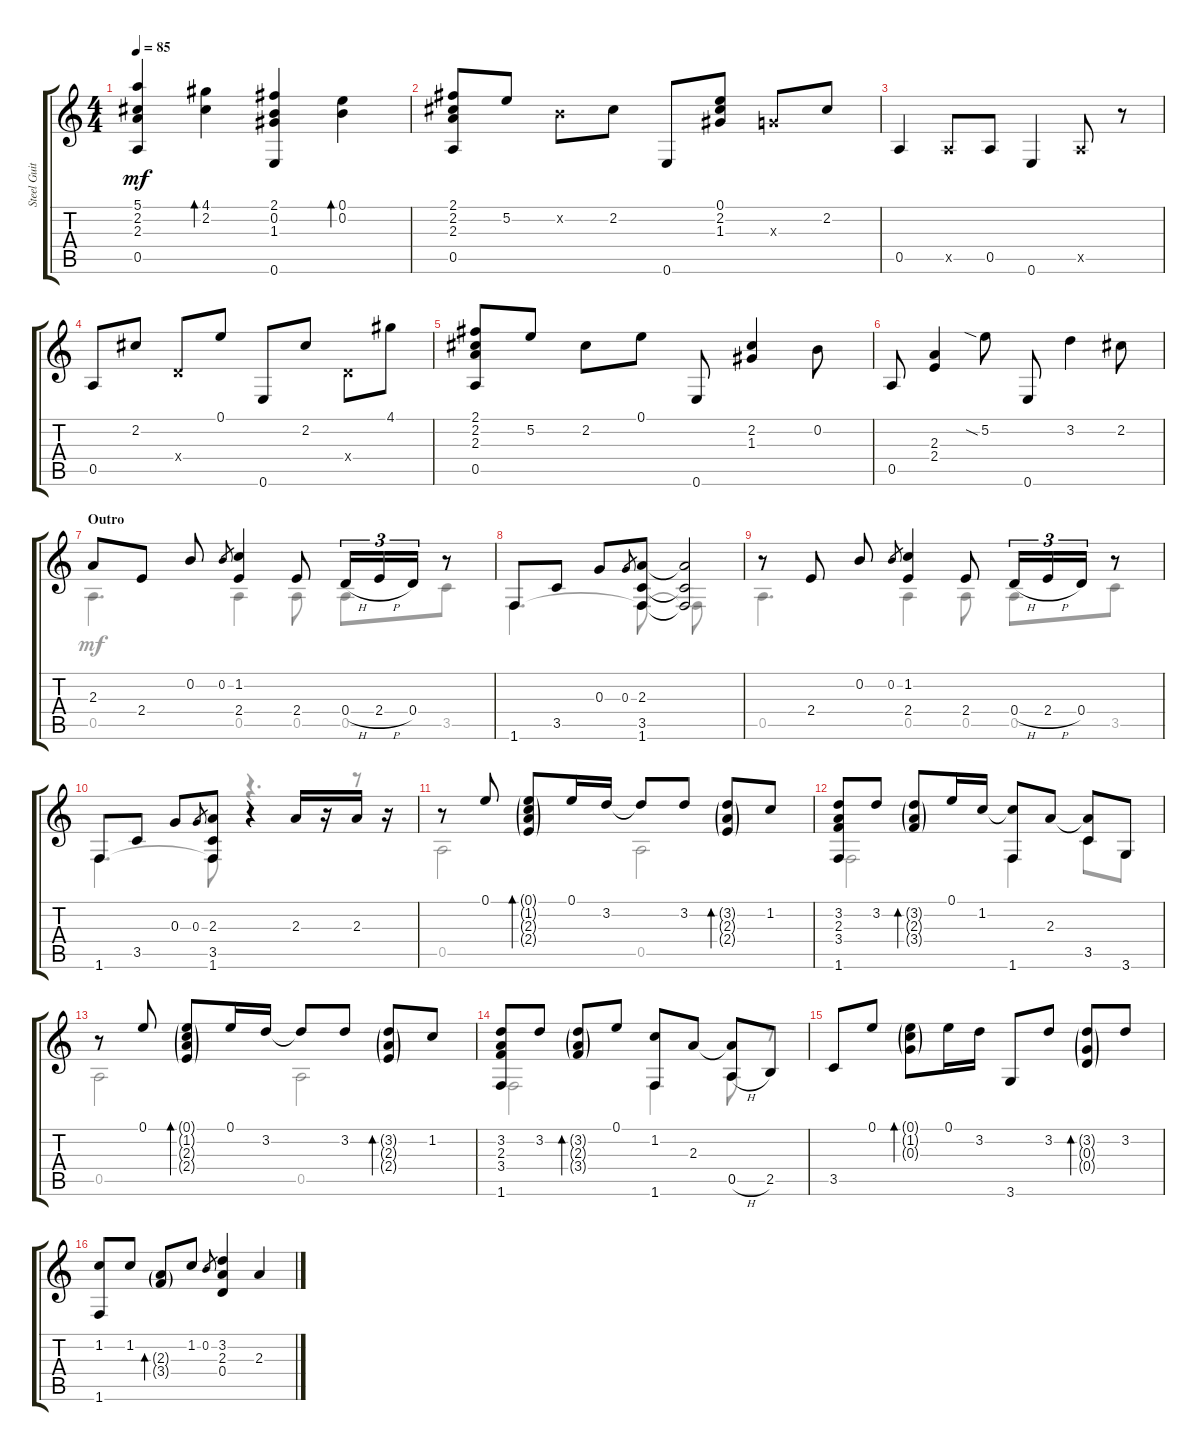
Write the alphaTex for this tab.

\track ("Steel Guitar" "Steel Guit") {instrument acousticguitarsteel}
\staff {score tabs}
\tuning (E4 B3 G3 D3 A2 E2) {hide}
\voice
\ts (4 4)
\tempo 85
\clef g2
\ks c
(5.1 2.2 2.3 0.5).4{dy mf} (4.1 2.2).4{bd 30} (2.1 0.2 1.3 0.6).4 (0.1 0.2).4{bd 30} |
(2.1 2.2 2.3 0.5).8 5.2.8 0.2{x}.8 2.2.8 0.6.8 (0.1 2.2 1.3).8 0.3{x}.8 2.2.8 |
0.5.4 0.5{x}.8 0.5.8 0.6.4 0.5{x}.8 r.8 |
0.5.8 2.2.8 0.4{x}.8 0.1.8 0.6.8 2.2.8 0.4{x}.8 4.1.8 |
(2.1 2.2 2.3 0.5).8 5.2.8 2.2.8 0.1.8 0.6.8 (2.2 1.3).4 0.2.8 |
0.5.8 (2.3 2.4).4 5.2{sia}.8 0.6.8 3.2.4 2.2.8 |
\section ("" "Outro")
2.3.8 2.4.8 0.2.8 0.2.8{gr} (1.2 2.4).4 2.4.8 0.4{h}.16{tu (3 2)} 2.4{h}.16{tu (3 2)} 0.4.16{tu (3 2)} r.8 |
1.6.8 3.5.8 0.3.8 0.3.8{gr} (2.3 3.5 1.6).8 (2.3{t} 3.5{t} 1.6{t}).2 |
r.8 2.4.8 0.2.8 0.2.8{gr} (1.2 2.4).4 2.4.8 0.4{h}.16{tu (3 2)} 2.4{h}.16{tu (3 2)} 0.4.16{tu (3 2)} r.8 |
1.6.8 3.5.8 0.3.8 0.3.8{gr} (2.3 3.5 1.6).8 r.4 2.3.16 r.16 2.3.16 r.16 |
r.8 0.1.8 (0.1{g} 1.2{g} 2.3{g} 2.4{g}).8{bd 60} 0.1.16 3.2.16 3.2{t}.8 3.2.8 (3.2{g} 2.3{g} 2.4{g}).8{bd 30} 1.2.8 |
(3.2 2.3 3.4 1.6).8 3.2.8 (3.2{g} 2.3{g} 3.4{g}).8{bd 60} 0.1.16 1.2.16 (1.2{t} 1.6).8 2.3.8 (2.3{t} 3.5).8 3.6.8 |
r.8 0.1.8 (0.1{g} 1.2{g} 2.3{g} 2.4{g}).8{bd 60} 0.1.16 3.2.16 3.2{t}.8 3.2.8 (3.2{g} 2.3{g} 2.4{g}).8{bd 60} 1.2.8 |
(3.2 2.3 3.4 1.6).8 3.2.8 (3.2{g} 2.3{g} 3.4{g}).8{bd 60} 0.1.8 (1.2 1.6).8 2.3.8 (2.3{t} 0.5{h}).8 2.5.8 |
3.5.8 0.1.8 (0.1{g} 1.2{g} 0.3{g}).8{bd 60} 0.1.16 3.2.16 3.6.8 3.2.8 (3.2{g} 0.3{g} 0.4{g}).8{bd 60} 3.2.8 |
(1.2 1.6).8 1.2.8 (2.3{g} 3.4{g}).8{bd 60} 1.2.8 0.2.8{gr} (3.2 2.3 0.4).4 2.3.4
\voice
\clef g2
\ottava regular
\simile none
\ks c
|
|
|
|
|
|
0.5.4{d} 0.5.4 0.5.8 0.5.8 3.5.8 |
1.6.4{d} 1.6{t}.8 1.6{t}.8 |
0.5.4{d} 0.5.4 0.5.8 0.5.8 3.5.8 |
1.6.4{d} 1.6{t}.8 r.4{d} r.8 |
0.5.2 0.5.2 |
1.6.2 1.6.4 3.5.8 3.6.8 |
0.5.2 0.5.2 |
1.6.2 1.6.4 0.5.8 r.8 |
|
